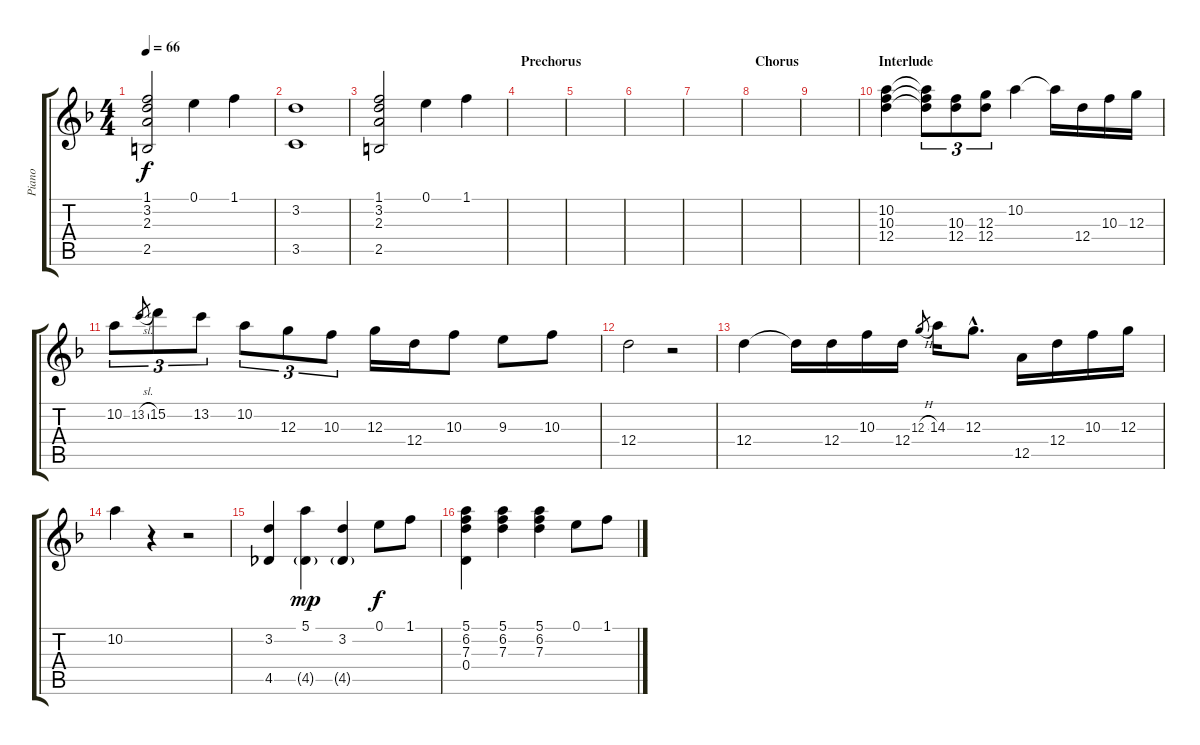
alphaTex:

\track ("Piano" "Piano") {instrument electricguitarjazz}
\staff {score tabs}
\tuning (E4 B3 G3 D3 A2 E2) {hide}
\ts (4 4)
\tempo 66
\clef g2
\ks f
(1.1 3.2 2.3 2.5).2{dy f} 0.1.4 1.1.4 |
(3.2 3.5).1 |
(1.1 3.2 2.3 2.5).2 0.1.4 1.1.4 |
\section ("" "Prechorus")
|
|
|
|
\section ("" "Chorus")
|
|
\section ("" "Interlude")
(10.2 10.3 12.4).4 (10.2{t} 10.3{t} 12.4{t}).8{tu (3 2)} (10.3 12.4).8{tu (3 2)} (12.3 12.4).8{tu (3 2)} 10.2.4 10.2{t}.16 12.4.16 10.3.16 12.3.16 |
10.2.8{tu (3 2)} 13.2{sl}.8{gr} 15.2.8{tu (3 2)} 13.2.8{tu (3 2)} 10.2.8{tu (3 2)} 12.3.8{tu (3 2)} 10.3.8{tu (3 2)} 12.3.16 12.4.16 10.3.8 9.3.8 10.3.8 |
12.4.2 r.2 |
12.4.4 12.4{t}.16 12.4.16 10.3.16 12.4.16 12.3{h}.8{gr} 14.3.16 12.3{hac}.8{d} 12.5.16 12.4.16 10.3.16 12.3.16 |
10.2.4 r.4 r.2 |
(3.2 4.5).4 (5.1 4.5{g}).4{dy mp} (3.2 4.5{g}).4 0.1.8{dy f} 1.1.8 |
(5.1 6.2 7.3 0.4).4 (5.1 6.2 7.3).4 (5.1 6.2 7.3).4 0.1.8 1.1.8
